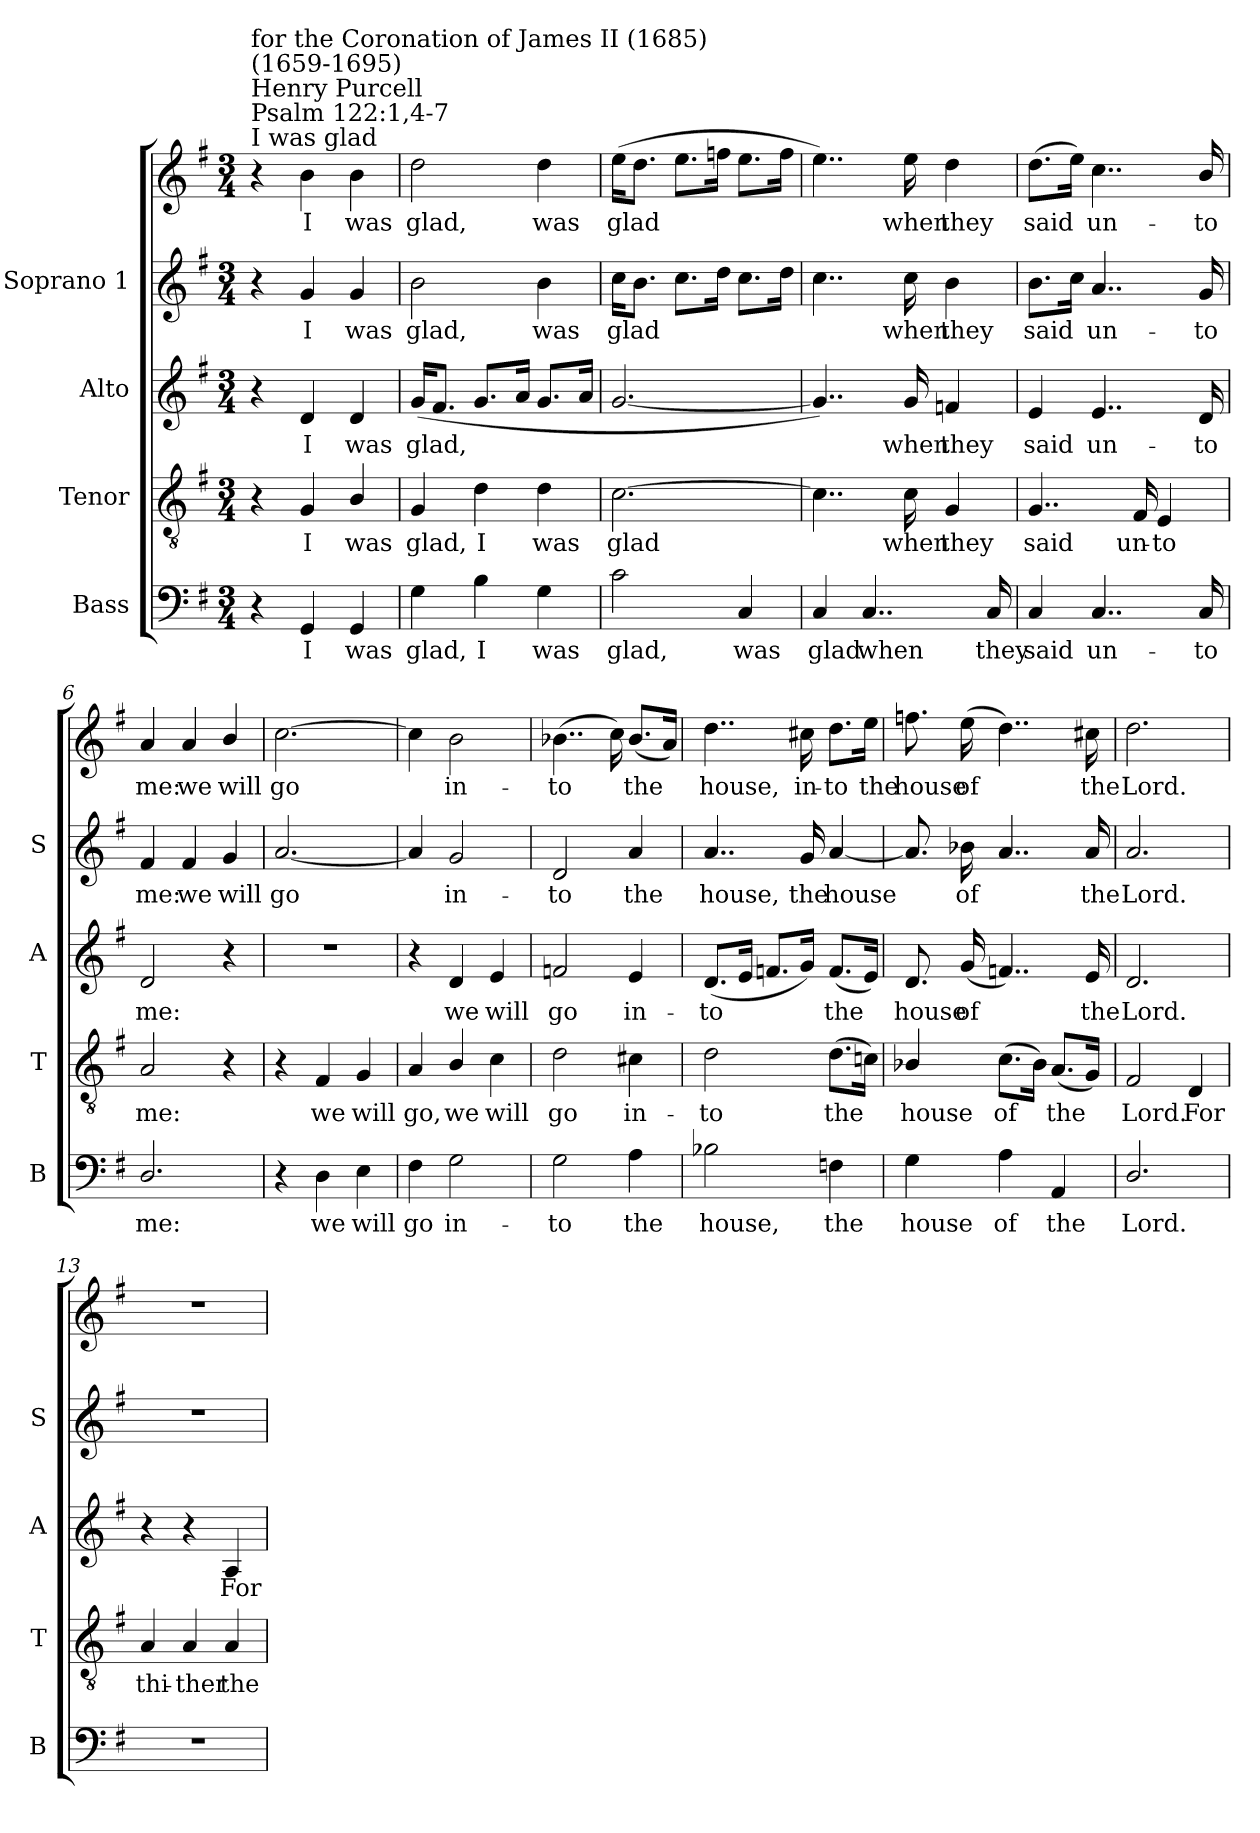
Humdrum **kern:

**kern	**text	**kern	**text	**kern	**text	**kern	**text	**kern	**text
*part4	*part4	*part3	*part3	*part2	*part2	*part1	*part1	*part1	*part1
*staff5	*staff5	*staff4	*staff4	*staff3	*staff3	*staff2	*staff2	*staff1	*staff1
*I"Bass	*	*I"Tenor	*	*I"Alto	*	*I"Soprano 1	*	*	*
*I'B	*	*I'T	*	*I'A	*	*I'S	*	*	*
*clefF4	*	*clefGv2	*	*clefG2	*	*clefG2	*	*clefG2	*
*k[f#]	*	*k[f#]	*	*k[f#]	*	*k[f#]	*	*k[f#]	*
*G:	*	*G:	*	*G:	*	*G:	*	*G:	*
*M3/4	*	*M3/4	*	*M3/4	*	*M3/4	*	*M3/4	*
*MM90	*	*MM90	*	*MM90	*	*MM90	*	*MM90	*
=1	=1	=1	=1	=1	=1	=1	=1	=1	=1
!	!	!	!	!	!	!	!	!LO:TX:a:t=I was glad	!
!	!	!	!	!	!	!	!	!LO:TX:a:t=Psalm 122&colon;1,4-7	!
!	!	!	!	!	!	!	!	!LO:TX:a:t=Henry Purcell	!
!	!	!	!	!	!	!	!	!LO:TX:a:t=(1659-1695)	!
!	!	!	!	!	!	!	!	!LO:TX:a:t=for the Coronation of James II (1685)	!
4r	.	4r	.	4r	.	4r	.	4r	.
!	!LO:LY:b	!	!LO:LY:b	!	!LO:LY:b	!	!LO:LY:b	!	!LO:LY:b
4GG/	I	4G/	I	4d/	I	4g/	I	4b\	I
!	!LO:LY:b	!	!LO:LY:b	!	!LO:LY:b	!	!LO:LY:b	!	!LO:LY:b
4GG/	was	4B/	was	4d/	was	4g/	was	4b\	was
=2	=2	=2	=2	=2	=2	=2	=2	=2	=2
!	!LO:LY:b	!	!LO:LY:b	!	!LO:LY:b	!	!LO:LY:b	!	!LO:LY:b
4G\	glad,	4G/	glad,	(<16g/KL	glad,	2b\	glad,	2dd\	glad,
.	.	.	.	8.f#/J	.	.	.	.	.
!	!LO:LY:b	!	!LO:LY:b	!	!	!	!	!	!
4B\	I	4d\	I	8.g/L	.	.	.	.	.
.	.	.	.	16a/Jk	.	.	.	.	.
!	!LO:LY:b	!	!LO:LY:b	!	!	!	!LO:LY:b	!	!LO:LY:b
4G\	was	4d\	was	8.g/L	.	4b\	was	4dd\	was
.	.	.	.	16a/Jk	.	.	.	.	.
=3	=3	=3	=3	=3	=3	=3	=3	=3	=3
!	!LO:LY:b	!	!LO:LY:b	!	!	!	!LO:LY:b	!	!LO:LY:b
2c\	glad,	[2.c\	glad	[2.g/	.	16cc\KL	glad	(>16ee\KL	glad
.	.	.	.	.	.	8.b\J	.	8.dd\J	.
.	.	.	.	.	.	8.cc\L	.	8.ee\L	.
.	.	.	.	.	.	16dd\Jk	.	16ffn\Jk	.
!	!LO:LY:b	!	!	!	!	!	!	!	!
4C/	was	.	.	.	.	8.cc\L	.	8.ee\L	.
.	.	.	.	.	.	16dd\Jk	.	16ff\Jk	.
=4	=4	=4	=4	=4	=4	=4	=4	=4	=4
!	!LO:LY:b	!	!	!	!	!	!	!	!
4C/	glad	4..c\]	.	4..g/])	.	4..cc\	.	4..ee\)	.
!	!LO:LY:b	!	!	!	!	!	!	!	!
4..C/	when	.	.	.	.	.	.	.	.
!	!	!	!LO:LY:b	!	!LO:LY:b	!	!LO:LY:b	!	!LO:LY:b
.	.	16c\	when	16g/	when	16cc\	when	16ee\	when
!	!	!	!LO:LY:b	!	!LO:LY:b	!	!LO:LY:b	!	!LO:LY:b
.	.	4G/	they	4fn/	they	4b\	they	4dd\	they
!	!LO:LY:b	!	!	!	!	!	!	!	!
16C/	they	.	.	.	.	.	.	.	.
=5	=5	=5	=5	=5	=5	=5	=5	=5	=5
!	!LO:LY:b	!	!LO:LY:b	!	!LO:LY:b	!	!LO:LY:b	!	!LO:LY:b
4C/	said	4..G/	said	4e/	said	8.b\L	said	(>8.dd\L	said
.	.	.	.	.	.	16cc\Jk	.	16ee\Jk)	.
!	!LO:LY:b	!	!	!	!LO:LY:b	!	!LO:LY:b	!	!LO:LY:b
4..C/	un-	.	.	4..e/	un-	4..a/	un-	4..cc\	un-
!	!	!	!LO:LY:b	!	!	!	!	!	!
.	.	16F#/	un-	.	.	.	.	.	.
!	!	!	!LO:LY:b	!	!	!	!	!	!
.	.	4E/	-to	.	.	.	.	.	.
!	!LO:LY:b	!	!	!	!LO:LY:b	!	!LO:LY:b	!	!LO:LY:b
16C/	-to	.	.	16d/	-to	16g/	-to	16b/	-to
=6	=6	=6	=6	=6	=6	=6	=6	=6	=6
!	!LO:LY:b	!	!LO:LY:b	!	!LO:LY:b	!	!LO:LY:b	!	!LO:LY:b
2.D/	me:	2A/	me:	2d/	me:	4f#/	me:	4a/	me:
!	!	!	!	!	!	!	!LO:LY:b	!	!LO:LY:b
.	.	.	.	.	.	4f#/	we	4a/	we
!	!	!	!	!	!	!	!LO:LY:b	!	!LO:LY:b
.	.	4r	.	4r	.	4g/	will	4b/	will
=7	=7	=7	=7	=7	=7	=7	=7	=7	=7
!	!	!	!	!	!	!	!LO:LY:b	!	!LO:LY:b
4r	.	4r	.	2.r	.	[2.a/	go	[2.cc\	go
!	!LO:LY:b	!	!LO:LY:b	!	!	!	!	!	!
4D\	we	4F#/	we	.	.	.	.	.	.
!	!LO:LY:b	!	!LO:LY:b	!	!	!	!	!	!
4E\	will	4G/	will	.	.	.	.	.	.
!!LO:LB:g=z
=8	=8	=8	=8	=8	=8	=8	=8	=8	=8
!	!LO:LY:b	!	!LO:LY:b	!	!	!	!	!	!
4F#\	go	4A/	go,	4r	.	4a/]	.	4cc\]	.
!	!LO:LY:b	!	!LO:LY:b	!	!LO:LY:b	!	!LO:LY:b	!	!LO:LY:b
2G\	in-	4B/	we	4d/	we	2g/	-in-	2b\	in-
!	!	!	!LO:LY:b	!	!LO:LY:b	!	!	!	!
.	.	4c\	will	4e/	will	.	.	.	.
=9	=9	=9	=9	=9	=9	=9	=9	=9	=9
!	!LO:LY:b	!	!LO:LY:b	!	!LO:LY:b	!	!LO:LY:b	!	!LO:LY:b
2G\	-to	2d\	go	2fn/	go	2d/	to	(>4..b-X\	-to
.	.	.	.	.	.	.	.	16cc\)	.
!	!LO:LY:b	!	!LO:LY:b	!	!LO:LY:b	!	!LO:LY:b	!	!LO:LY:b
4A\	the	4c#X\	in-	4e/	in-	4a/	the	(<8.b-/L	the
.	.	.	.	.	.	.	.	16a/Jk)	.
=10	=10	=10	=10	=10	=10	=10	=10	=10	=10
!	!LO:LY:b	!	!LO:LY:b	!	!LO:LY:b	!	!LO:LY:b	!	!LO:LY:b
2B-X\	house,	2d\	-to	(<8.d/L	-to	4..a/	house,	4..dd\	house,
.	.	.	.	16e/Jk	.	.	.	.	.
.	.	.	.	8.fn/L	.	.	.	.	.
!	!	!	!	!	!	!	!LO:LY:b	!	!LO:LY:b
.	.	.	.	16g/Jk)	.	16g/	the	16cc#X\	in-
!	!LO:LY:b	!	!LO:LY:b	!	!LO:LY:b	!	!LO:LY:b	!	!LO:LY:b
4Fn\	the	(>8.d\L	the	(<8.f/L	the	[4a/	house	8.dd\L	-to
!	!	!	!	!	!	!	!	!	!LO:LY:b
.	.	16cn\Jk)	.	16e/Jk)	.	.	.	16ee\Jk	the
=11	=11	=11	=11	=11	=11	=11	=11	=11	=11
!	!LO:LY:b	!	!LO:LY:b	!	!LO:LY:b	!	!	!	!LO:LY:b
4G\	house	4B-X/	house	8.d/	house	8.a/]	.	8.ffn\	house
!	!	!	!	!	!LO:LY:b	!	!LO:LY:b	!	!LO:LY:b
.	.	.	.	(<16g/	of	16b-X\	of	(>16ee\	of
!	!LO:LY:b	!	!LO:LY:b	!	!	!	!	!	!
4A\	of	(>8.c\L	of	4..fn/)	.	4..a/	.	4..dd\)	.
.	.	16B-\Jk)	.	.	.	.	.	.	.
!	!LO:LY:b	!	!LO:LY:b	!	!	!	!	!	!
4AA/	the	(<8.A/L	the	.	.	.	.	.	.
!	!	!	!	!	!LO:LY:b	!	!LO:LY:b	!	!LO:LY:b
.	.	16G/Jk)	.	16e/	the	16a/	the	16cc#X\	the
=12	=12	=12	=12	=12	=12	=12	=12	=12	=12
!	!LO:LY:b	!	!LO:LY:b	!	!LO:LY:b	!	!LO:LY:b	!	!LO:LY:b
2.D/	Lord.	2F#/	Lord.	2.d/	Lord.	2.a/	Lord.	2.dd\	Lord.
!	!	!	!LO:LY:b	!	!	!	!	!	!
.	.	4D/	For	.	.	.	.	.	.
=13	=13	=13	=13	=13	=13	=13	=13	=13	=13
!	!	!	!LO:LY:b	!	!	!	!	!	!
2.r	.	4A/	thi-	4r	.	2.r	.	2.r	.
!	!	!	!LO:LY:b	!	!	!	!	!	!
.	.	4A/	-ther	4r	.	.	.	.	.
!	!	!	!LO:LY:b	!	!LO:LY:b	!	!	!	!
.	.	4A/	the	4A/	For	.	.	.	.
=	=	=	=	=	=	=	=	=	=
*-	*-	*-	*-	*-	*-	*-	*-	*-	*-
